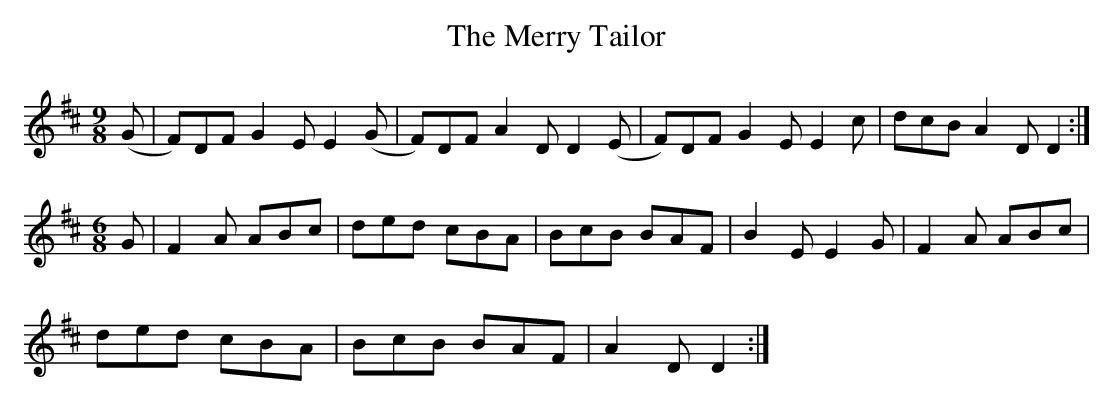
X:1
T: The Merry Tailor
M: 9/8
L: 1/8
K: D
(G | F)DF G2 E E2  (G | F)DF A2 D D2 (E | F)DF G2 E E2 c | dcB A2 D D2 :|
M: 6/8
G | F2 A ABc | ded cBA | BcB BAF | B2 E E2 G | F2 A ABc |
ded cBA | BcB BAF | A2 D D2 :|
